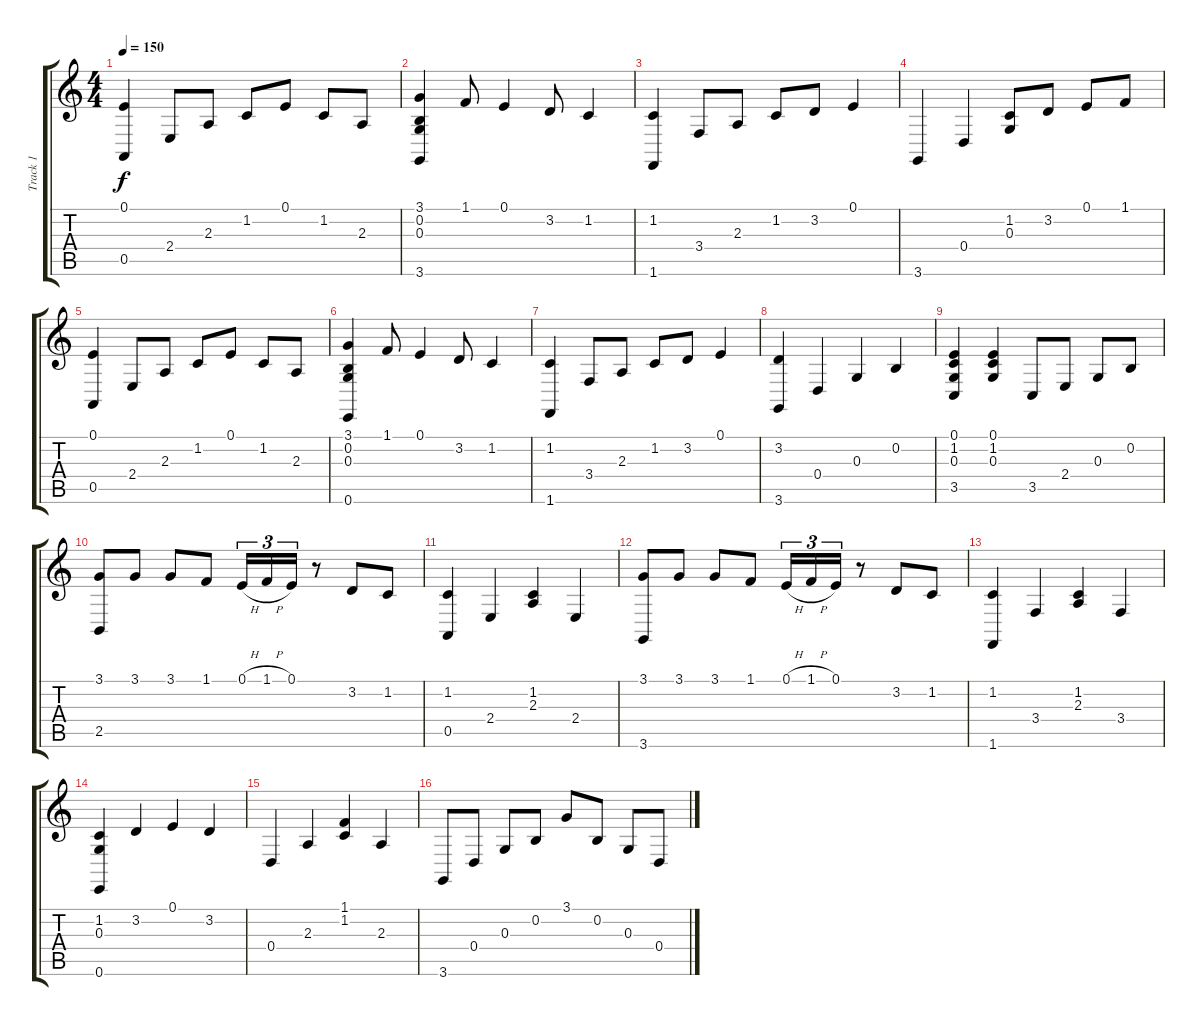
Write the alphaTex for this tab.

\track ("Track 1" "Track 1") {instrument acousticgrandpiano}
\staff {score tabs}
\tuning (E4 B3 G3 D3 A2 E2) {hide}
\ts (4 4)
\tempo 150
\clef g2
\ks c
(0.1 0.5).4{dy f} 2.4.8 2.3.8 1.2.8 0.1.8 1.2.8 2.3.8 |
(3.1 0.2 0.3 3.6).4 1.1.8 0.1.4 3.2.8 1.2.4 |
(1.2 1.6).4 3.4.8 2.3.8 1.2.8 3.2.8 0.1.4 |
3.6.4 0.4.4 (1.2 0.3).8 3.2.8 0.1.8 1.1.8 |
(0.1 0.5).4 2.4.8 2.3.8 1.2.8 0.1.8 1.2.8 2.3.8 |
(3.1 0.2 0.3 0.6).4 1.1.8 0.1.4 3.2.8 1.2.4 |
(1.2 1.6).4 3.4.8 2.3.8 1.2.8 3.2.8 0.1.4 |
(3.2 3.6).4 0.4.4 0.3.4 0.2.4 |
(0.1 1.2 0.3 3.5).4 (0.1 1.2 0.3).4 3.5.8 2.4.8 0.3.8 0.2.8 |
(3.1 2.5).8 3.1.8 3.1.8 1.1.8 0.1{h}.16{tu (3 2)} 1.1{h}.16{tu (3 2)} 0.1.16{tu (3 2)} r.8 3.2.8 1.2.8 |
(1.2 0.5).4 2.4.4 (1.2 2.3).4 2.4.4 |
(3.1 3.6).8 3.1.8 3.1.8 1.1.8 0.1{h}.16{tu (3 2)} 1.1{h}.16{tu (3 2)} 0.1.16{tu (3 2)} r.8 3.2.8 1.2.8 |
(1.2 1.6).4 3.4.4 (1.2 2.3).4 3.4.4 |
(1.2 0.3 0.6).4 3.2.4 0.1.4 3.2.4 |
0.4.4 2.3.4 (1.1 1.2).4 2.3.4 |
3.6.8 0.4.8 0.3.8 0.2.8 3.1.8 0.2.8 0.3.8 0.4.8
